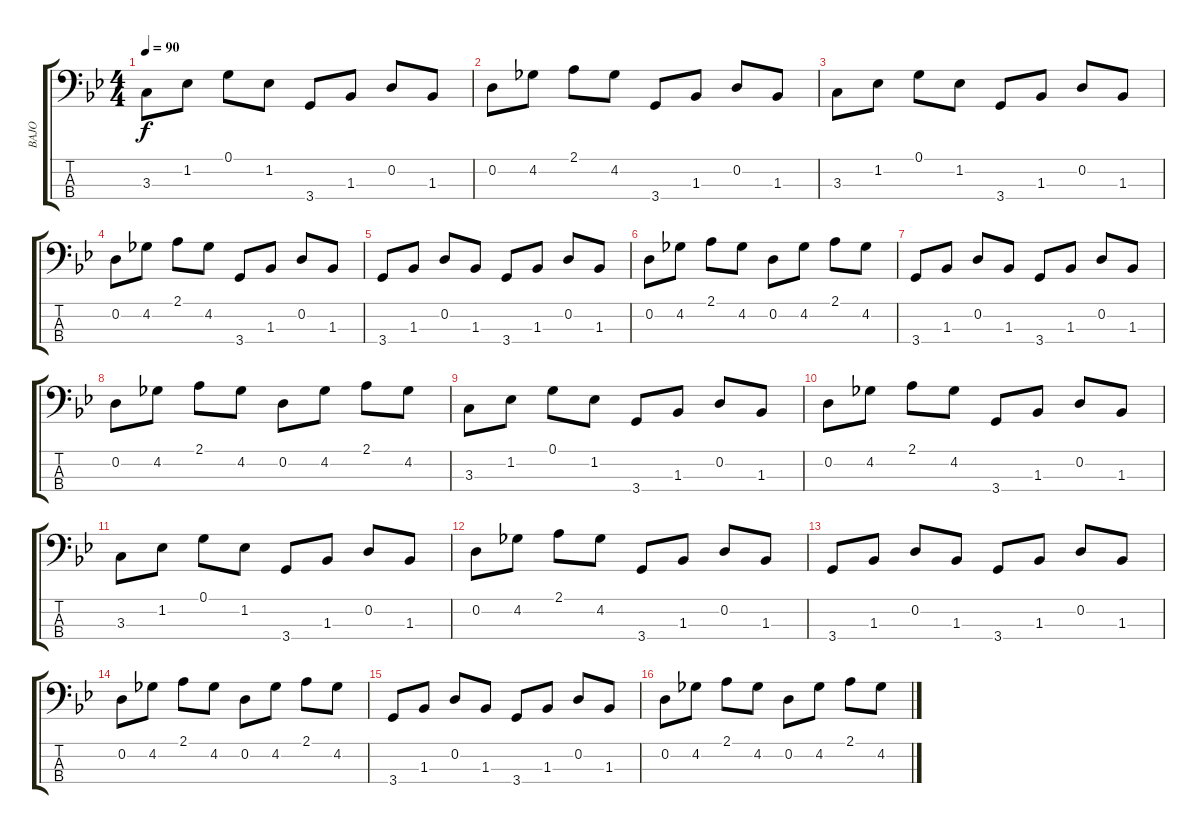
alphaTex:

\track ("BAJO" "BAJO") {instrument electricbassfinger}
\staff {score tabs}
\tuning (G2 D2 A1 E1) {hide}
\ts (4 4)
\tempo 90
\clef f4
\ks gminor
3.3.8{dy f} 1.2.8 0.1.8 1.2.8 3.4.8 1.3.8 0.2.8 1.3.8 |
0.2.8 4.2.8 2.1.8 4.2.8 3.4.8 1.3.8 0.2.8 1.3.8 |
3.3.8 1.2.8 0.1.8 1.2.8 3.4.8 1.3.8 0.2.8 1.3.8 |
0.2.8 4.2.8 2.1.8 4.2.8 3.4.8 1.3.8 0.2.8 1.3.8 |
3.4.8 1.3.8 0.2.8 1.3.8 3.4.8 1.3.8 0.2.8 1.3.8 |
0.2.8 4.2.8 2.1.8 4.2.8 0.2.8 4.2.8 2.1.8 4.2.8 |
3.4.8 1.3.8 0.2.8 1.3.8 3.4.8 1.3.8 0.2.8 1.3.8 |
0.2.8 4.2.8 2.1.8 4.2.8 0.2.8 4.2.8 2.1.8 4.2.8 |
3.3.8 1.2.8 0.1.8 1.2.8 3.4.8 1.3.8 0.2.8 1.3.8 |
0.2.8 4.2.8 2.1.8 4.2.8 3.4.8 1.3.8 0.2.8 1.3.8 |
3.3.8 1.2.8 0.1.8 1.2.8 3.4.8 1.3.8 0.2.8 1.3.8 |
0.2.8 4.2.8 2.1.8 4.2.8 3.4.8 1.3.8 0.2.8 1.3.8 |
3.4.8 1.3.8 0.2.8 1.3.8 3.4.8 1.3.8 0.2.8 1.3.8 |
0.2.8 4.2.8 2.1.8 4.2.8 0.2.8 4.2.8 2.1.8 4.2.8 |
3.4.8 1.3.8 0.2.8 1.3.8 3.4.8 1.3.8 0.2.8 1.3.8 |
0.2.8 4.2.8 2.1.8 4.2.8 0.2.8 4.2.8 2.1.8 4.2.8
